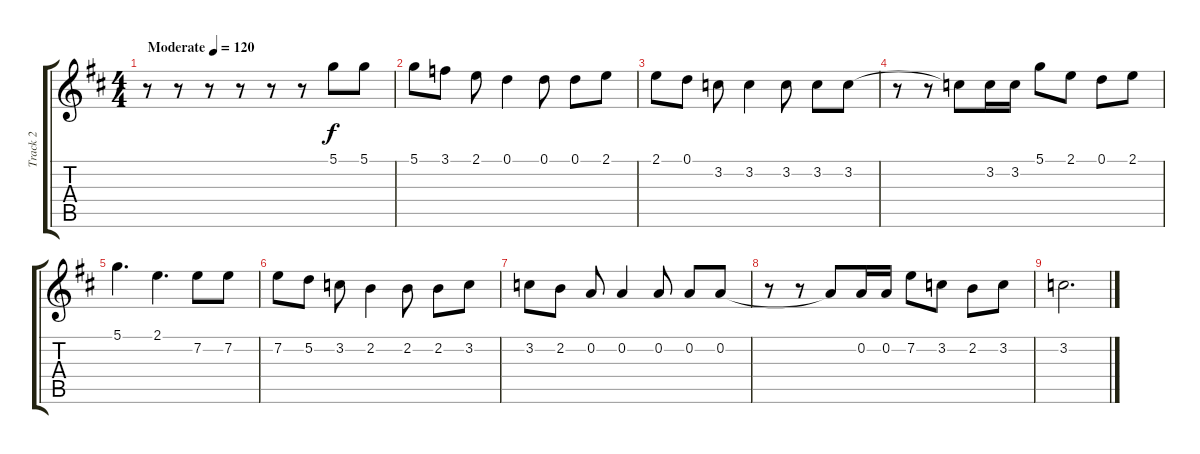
\track ("Track 2" "Track 2") {instrument overdrivenguitar}
\staff {score tabs}
\tuning (D4 A3 F3 C3 G2 D2) {hide}
\ts (4 4)
\tempo (120 "Moderate")
\clef g2
\ks d
r.8{dy f instrument overdrivenguitar} r.8 r.8 r.8 r.8 r.8 5.1.8 5.1.8 |
5.1.8 3.1.8 2.1.8 0.1.4 0.1.8 0.1.8 2.1.8 |
2.1.8 0.1.8 3.2.8 3.2.4 3.2.8 3.2.8 3.2.8 |
r.8 r.8 3.2{t}.8 3.2.16 3.2.16 5.1.8 2.1.8 0.1.8 2.1.8 |
5.1.4{d} 2.1.4{d} 7.2.8 7.2.8 |
7.2.8 5.2.8 3.2.8 2.2.4 2.2.8 2.2.8 3.2.8 |
3.2.8 2.2.8 0.2.8 0.2.4 0.2.8 0.2.8 0.2.8 |
r.8 r.8 0.2{t}.8 0.2.16 0.2.16 7.2.8 3.2.8 2.2.8 3.2.8 |
3.2.2{d}
